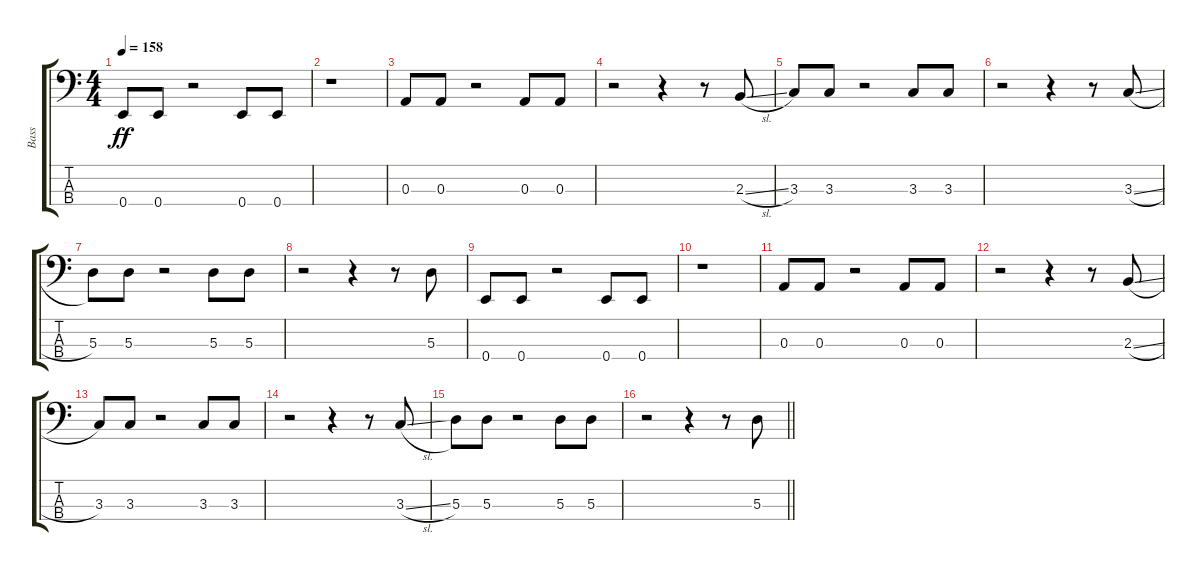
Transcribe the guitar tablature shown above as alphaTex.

\track ("Bass" "Bass") {instrument electricbassfinger}
\staff {score tabs}
\tuning (G2 D2 A1 E1) {hide}
\ts (4 4)
\tempo 158
\clef f4
\ks c
0.4.8{dy ff} 0.4.8 r.2 0.4.8 0.4.8 |
r.1 |
0.3.8 0.3.8 r.2 0.3.8 0.3.8 |
r.2 r.4 r.8 2.3{sl}.8 |
3.3.8 3.3.8 r.2 3.3.8 3.3.8 |
r.2 r.4 r.8 3.3{sl}.8 |
5.3.8 5.3.8 r.2 5.3.8 5.3.8 |
r.2 r.4 r.8 5.3.8 |
0.4.8 0.4.8 r.2 0.4.8 0.4.8 |
r.1 |
0.3.8 0.3.8 r.2 0.3.8 0.3.8 |
r.2 r.4 r.8 2.3{sl}.8 |
3.3.8 3.3.8 r.2 3.3.8 3.3.8 |
r.2 r.4 r.8 3.3{sl}.8 |
5.3.8 5.3.8 r.2 5.3.8 5.3.8 |
\barLineRight lightlight
r.2 r.4 r.8 5.3.8
